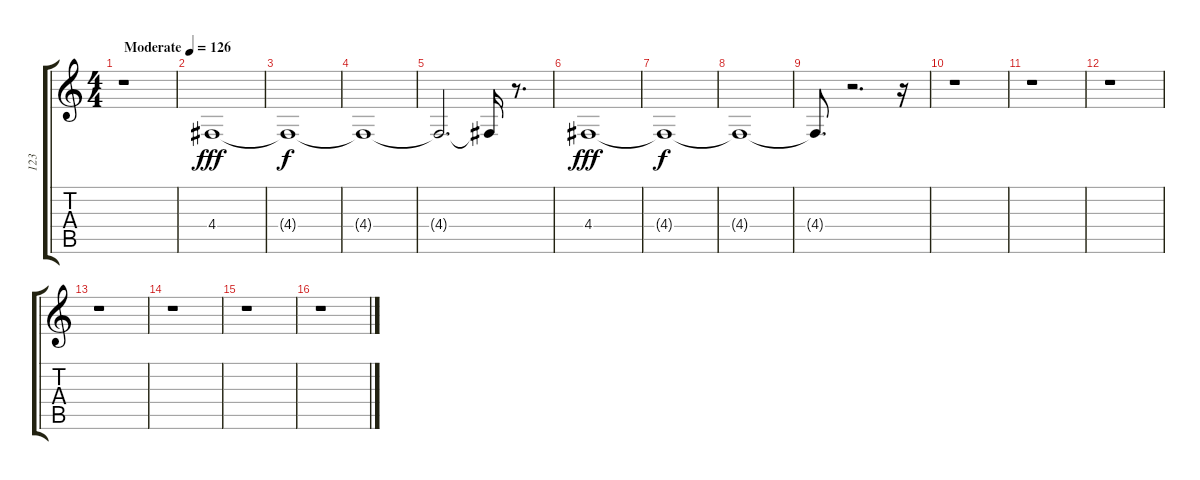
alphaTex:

\track ("123" "123") {instrument seashore}
\staff {score tabs}
\tuning (E4 B3 G3 D3 A2 E2) {hide}
\ts (4 4)
\tempo (126 "Moderate")
\clef g2
\ks c
r.1{dy fff instrument seashore} |
4.4.1 |
4.4{t}.1{dy f} |
4.4{t}.1 |
4.4{t}.2{d} 4.4{t}.16 r.8{d} |
4.4.1{dy fff} |
4.4{t}.1{dy f} |
4.4{t}.1 |
4.4{t}.8{d} r.2{d} r.16 |
r.1 |
r.1 |
r.1 |
r.1 |
r.1 |
r.1 |
r.1
